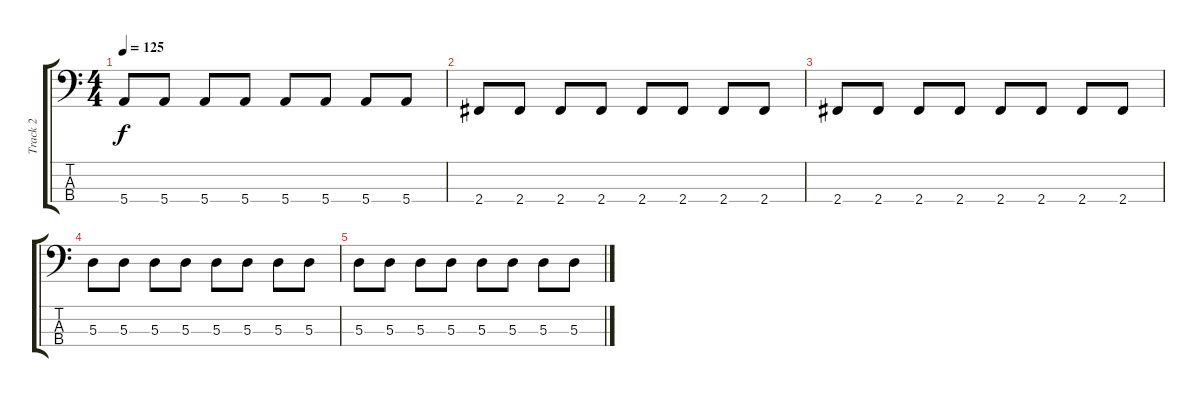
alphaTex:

\track ("Track 2" "Track 2") {instrument electricbasspick}
\staff {score tabs}
\tuning (G2 D2 A1 E1) {hide}
\ts (4 4)
\tempo 125
\clef f4
\ks c
5.4.8{dy f} 5.4.8 5.4.8 5.4.8 5.4.8 5.4.8 5.4.8 5.4.8 |
2.4.8 2.4.8 2.4.8 2.4.8 2.4.8 2.4.8 2.4.8 2.4.8 |
2.4.8 2.4.8 2.4.8 2.4.8 2.4.8 2.4.8 2.4.8 2.4.8 |
5.3.8 5.3.8 5.3.8 5.3.8 5.3.8 5.3.8 5.3.8 5.3.8 |
5.3.8 5.3.8 5.3.8 5.3.8 5.3.8 5.3.8 5.3.8 5.3.8
